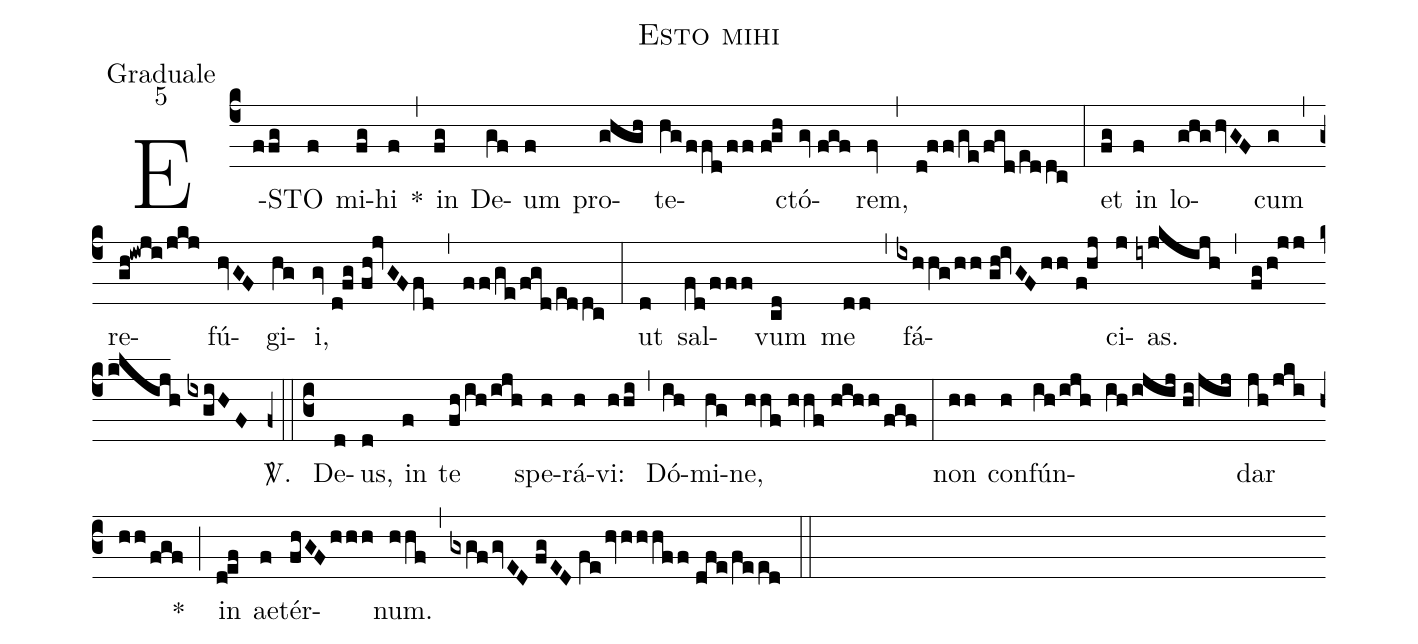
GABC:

name:Esto mihi;
office-part:Graduale;
mode:5;
%%
(c4) E(ffg)STO(f) mi(fg)hi(f) *(,) in(fg) De(gf)um(f) pro(ghgh)te(hg/ffd/ff//f!gh)ctó(gv//fgf)rem,(fv) (,) (d!ff/ge/fgd/eddc) (:) et(fg) in(f) lo(ghg/hvGF)cum(g) (,) re(gh!iwji/jkj)fú(hvGF)gi(hg)i,(gv//d!fg//fh!jvGF/fd) (,) (ff/ge/fgd/eddc) (:) ut(d) sal(fd/fff)vum(cd) me(dd) (,) fá(ixhhg/hh//gh!ivGF/hh//f!hj)ci(j)as.(iyjkijh) (,) (fg/h!jj/klijh//ixgiHF) <sp>V/</sp>.(z0::c3) De(d)us,(d) in(f) te(fh/ih/ijh) spe(h)rá(h)vi:(hhi) (,) Dó(ih)mi(hg)ne,(hhf//hhf//hihh/fgf) (:) non(hh) con(h)fún(ih/ijh ih/ijij//hi/jij)dar(jh/jki/hh/fgf) *(;) in(d!ef) ae(f)tér(fhGF/hhh)num.(hhf) (,) (gxgf/gvED//fgED//fe/hvhhhff//dfe/feed) (::)
